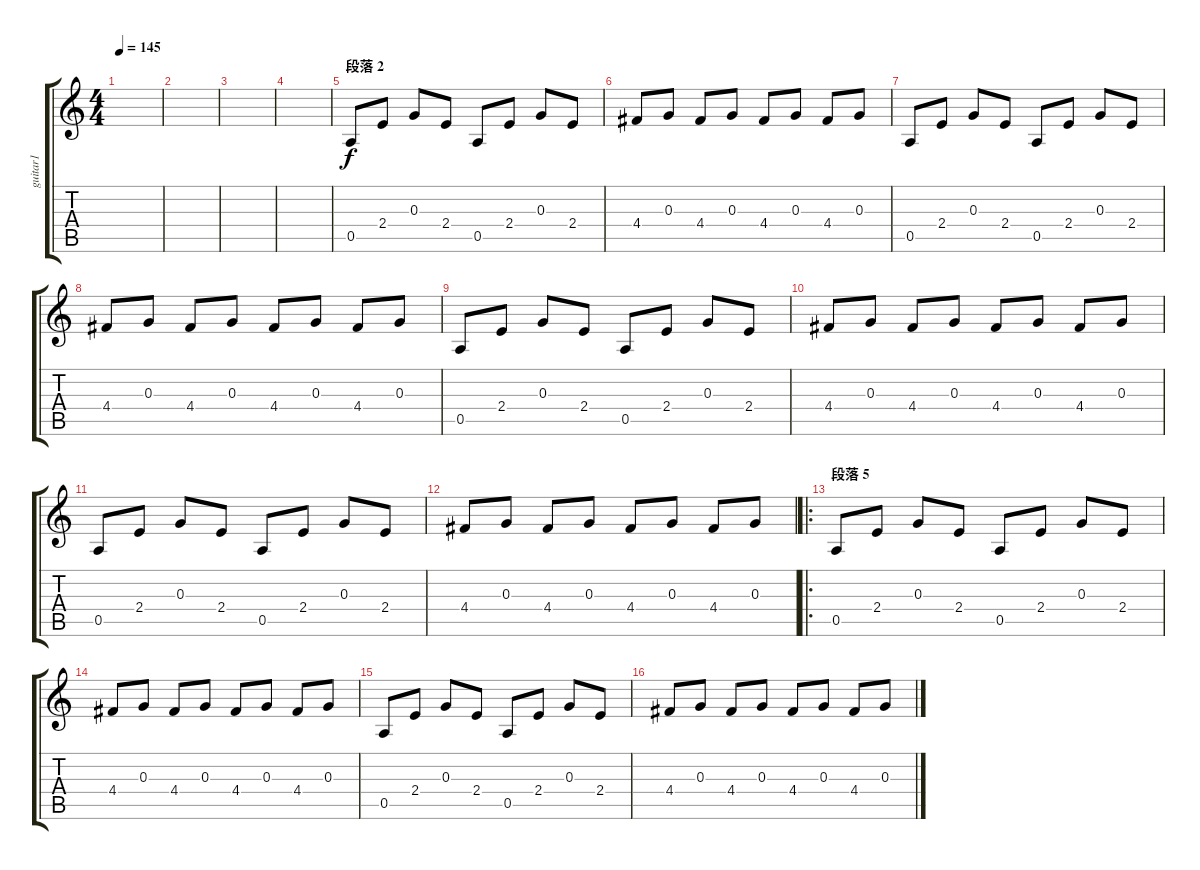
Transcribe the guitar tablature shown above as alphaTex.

\track ("guitar1" "guitar1") {instrument electricguitarclean}
\staff {score tabs}
\tuning (E4 B3 G3 D3 A2 E2) {hide}
\ts (4 4)
\tempo 145
\clef g2
\ks c
|
|
|
|
\section ("" "段落 2")
0.5.8 2.4.8 0.3.8 2.4.8 0.5.8 2.4.8 0.3.8 2.4.8 |
4.4.8 0.3.8 4.4.8 0.3.8 4.4.8 0.3.8 4.4.8 0.3.8 |
0.5.8 2.4.8 0.3.8 2.4.8 0.5.8 2.4.8 0.3.8 2.4.8 |
4.4.8 0.3.8 4.4.8 0.3.8 4.4.8 0.3.8 4.4.8 0.3.8 |
0.5.8 2.4.8 0.3.8 2.4.8 0.5.8 2.4.8 0.3.8 2.4.8 |
4.4.8 0.3.8 4.4.8 0.3.8 4.4.8 0.3.8 4.4.8 0.3.8 |
0.5.8 2.4.8 0.3.8 2.4.8 0.5.8 2.4.8 0.3.8 2.4.8 |
4.4.8 0.3.8 4.4.8 0.3.8 4.4.8 0.3.8 4.4.8 0.3.8 |
\ro
\section ("" "段落 5")
0.5.8 2.4.8 0.3.8 2.4.8 0.5.8 2.4.8 0.3.8 2.4.8 |
4.4.8 0.3.8 4.4.8 0.3.8 4.4.8 0.3.8 4.4.8 0.3.8 |
0.5.8 2.4.8 0.3.8 2.4.8 0.5.8 2.4.8 0.3.8 2.4.8 |
4.4.8 0.3.8 4.4.8 0.3.8 4.4.8 0.3.8 4.4.8 0.3.8
